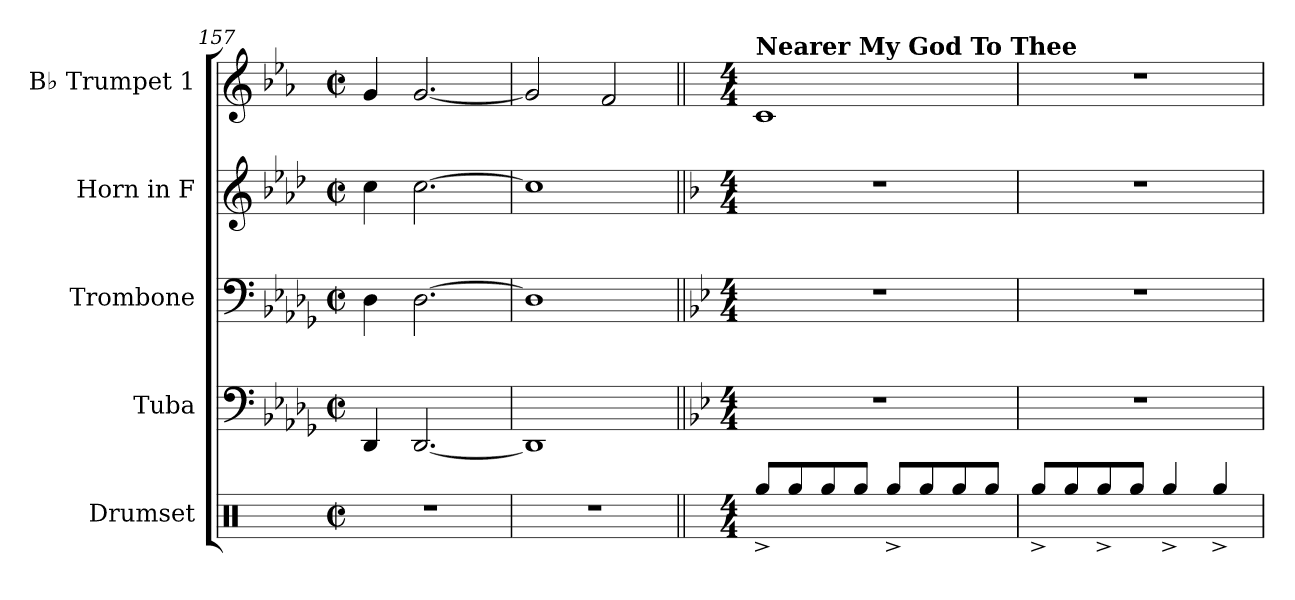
**kern	**kern	**kern	**kern	**kern
*part5	*part4	*part3	*part2	*part1
*staff5	*staff4	*staff3	*staff2	*staff1
*I"Drumset	*I"Tuba	*I"Trombone	*I"Horn in F	*I"B♭ Trumpet 1
*I'D. Set	*I'Tba	*I'Trb	*I'Hn	*I'Tpt
*clefX	*clefF4	*clefF4	*clefG2	*clefG2
*	*	*	*ITrd4c7	*ITrd1c2
*k[]	*k[b-e-a-d-g-]	*k[b-e-a-d-g-]	*k[b-e-a-d-g-]	*k[b-e-a-d-g-]
*M2/2	*M2/2	*M2/2	*M2/2	*M2/2
*met(c|)	*met(c|)	*met(c|)	*met(c|)	*met(c|)
=157	=157	=157	=157	=157
1r	4DD-/	4D-\	4f\	4f/
.	[2.DD-/	[2.D-\	[2.f\	[2.f/
=158	=158	=158	=158	=158
1r	1DD-]	1D-]	1f]	2f/]
.	.	.	.	2e-/
!!LO:PB:g=z
=159||	=159||	=159||	=159||	=159||
*	*k[b-e-]	*k[b-e-]	*k[b-e-]	*k[b-e-]
*M4/4	*M4/4	*M4/4	*M4/4	*M4/4
*	*	*	*	*MM80
!	!	!	!	!LO:TX:a:B:t=Nearer My God To Thee
8Rgg^/L	1r	1r	1r	1B-
8Rgg/	.	.	.	.
8Rgg/	.	.	.	.
8Rgg/J	.	.	.	.
8Rgg^/L	.	.	.	.
8Rgg/	.	.	.	.
8Rgg/	.	.	.	.
8Rgg/J	.	.	.	.
=160	=160	=160	=160	=160
8Rgg^/L	1r	1r	1r	1r
8Rgg/	.	.	.	.
8Rgg^/	.	.	.	.
8Rgg/J	.	.	.	.
4Rgg^/	.	.	.	.
4Rgg^/	.	.	.	.
=	=	=	=	=
*-	*-	*-	*-	*-
